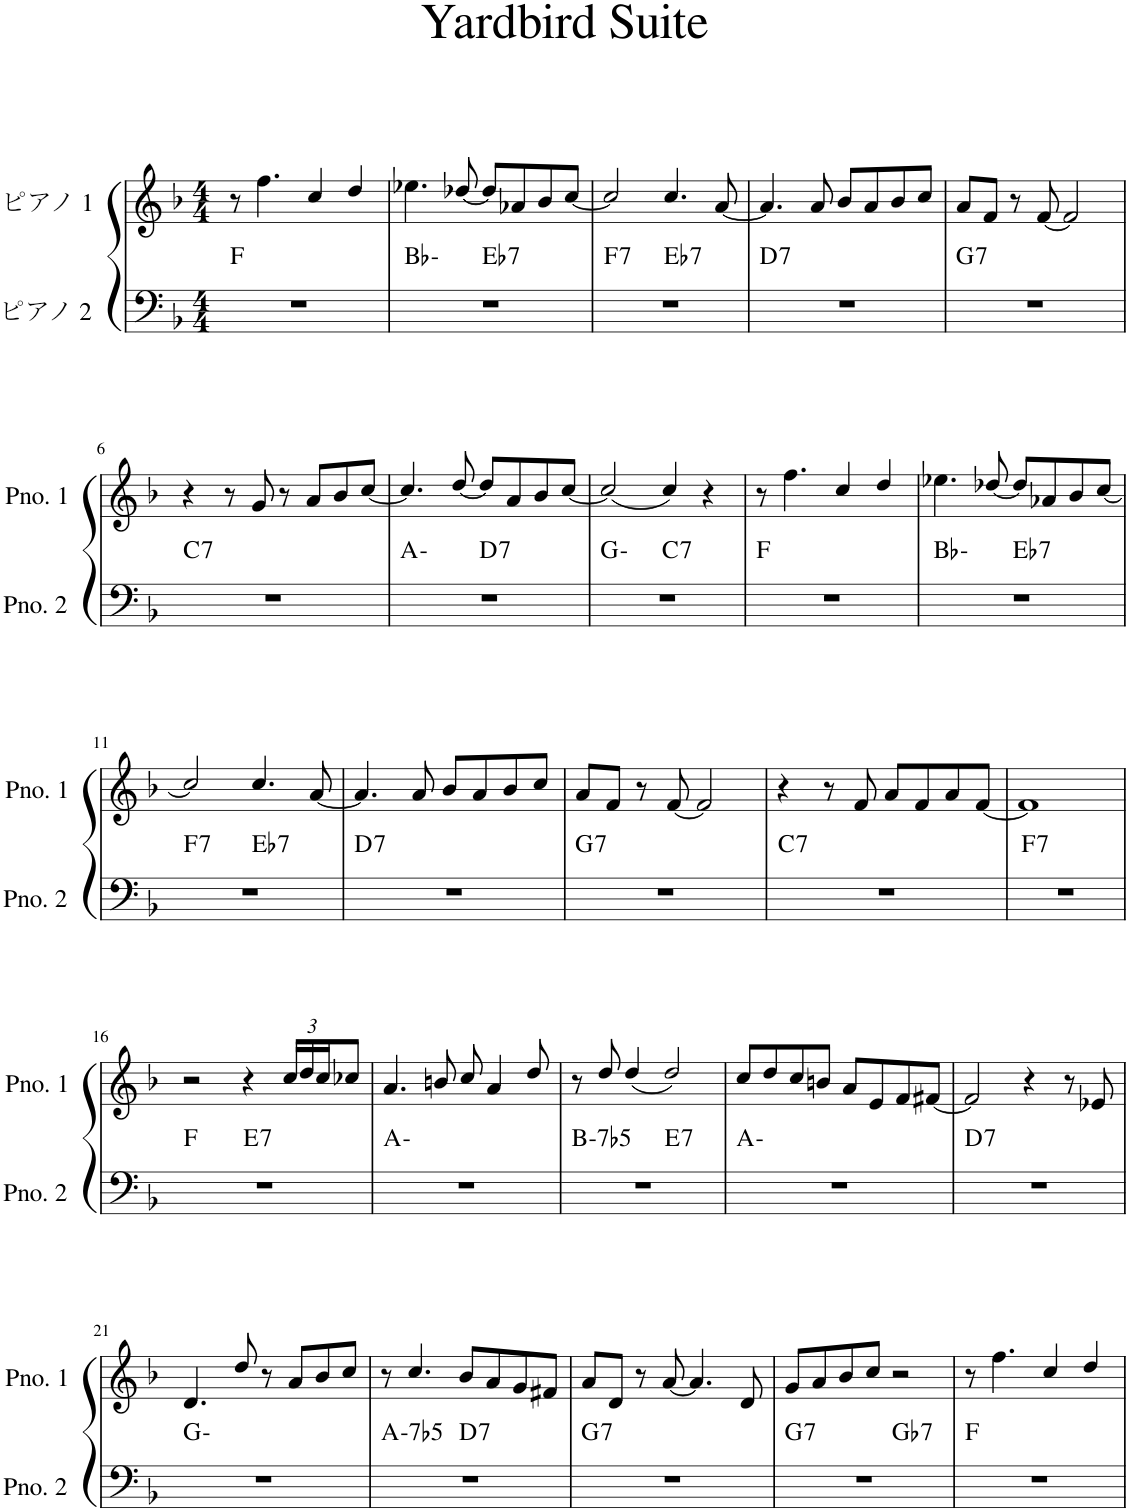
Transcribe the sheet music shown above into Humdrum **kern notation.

**kern	**harte	**kern
*part2	*part2	*part1
*staff2	*	*staff1
*I"ピアノ 2	*	*I"ピアノ 1
*clefF4	*	*clefG2
*k[b-]	*	*k[b-]
*M4/4	*	*M4/4
=1	=1	=1
1r	F:maj	8r
.	.	4.ff\
.	.	4cc/
.	.	4dd/
=2	=2	=2
*^	*	*
1r	2ryy	Bb:min	4.ee-X\
.	.	.	[8dd-X/
!	!	!LO:H:kt=7	!
.	2ryy	Eb:7	8dd-/L]
.	.	.	8a-X/
.	.	.	8b-/
.	.	.	[8cc/J
=3	=3	=3	=3
!	!	!LO:H:kt=7	!
1r	2ryy	F:7	2cc/]
!	!	!LO:H:kt=7	!
.	2ryy	Eb:7	4.cc/
.	.	.	[8a/
=4	=4	=4	=4
!	!	!LO:H:kt=7	!
*v	*v	*	*
1r	D:7	4.a/]
.	.	8a/
.	.	8b-/L
.	.	8a/
.	.	8b-/
.	.	8cc/J
=5	=5	=5
!	!LO:H:kt=7	!
1r	G:7	8a/L
.	.	8f/J
.	.	8r
.	.	[8f/
.	.	2f/]
!!LO:LB:g=z
=6	=6	=6
!	!LO:H:kt=7	!
1r	C:7	4r
.	.	8r
.	.	8g/
.	.	8r
.	.	8a/L
.	.	8b-/
.	.	[8cc/J
=7	=7	=7
*^	*	*
1r	2ryy	A:min	4.cc/]
.	.	.	[8dd/
!	!	!LO:H:kt=7	!
.	2ryy	D:7	8dd/L]
.	.	.	8a/
.	.	.	8b-/
.	.	.	[8cc/J
=8	=8	=8	=8
1r	2ryy	G:min	(2cc/]
!	!	!LO:H:kt=7	!
.	2ryy	C:7	4cc/)
.	.	.	4r
*v	*v	*	*
=9	=9	=9
1r	F:maj	8r
.	.	4.ff\
.	.	4cc/
.	.	4dd/
=10	=10	=10
*^	*	*
1r	2ryy	Bb:min	4.ee-X\
.	.	.	[8dd-X/
!	!	!LO:H:kt=7	!
.	2ryy	Eb:7	8dd-/L]
.	.	.	8a-X/
.	.	.	8b-/
.	.	.	[8cc/J
!!LO:LB:g=z
=11	=11	=11	=11
!	!	!LO:H:kt=7	!
1r	2ryy	F:7	2cc/]
!	!	!LO:H:kt=7	!
.	2ryy	Eb:7	4.cc/
.	.	.	[8a/
=12	=12	=12	=12
!	!	!LO:H:kt=7	!
*v	*v	*	*
1r	D:7	4.a/]
.	.	8a/
.	.	8b-/L
.	.	8a/
.	.	8b-/
.	.	8cc/J
=13	=13	=13
!	!LO:H:kt=7	!
1r	G:7	8a/L
.	.	8f/J
.	.	8r
.	.	[8f/
.	.	2f/]
=14	=14	=14
!	!LO:H:kt=7	!
1r	C:7	4r
.	.	8r
.	.	8f/
.	.	8a/L
.	.	8f/
.	.	8a/
.	.	[8f/J
=15	=15	=15
!	!LO:H:kt=7	!
1r	F:7	1f]
!!LO:LB:g=z
=16	=16	=16
*^	*	*
1r	2ryy	F:maj	2r
!	!	!LO:H:kt=7	!
.	2ryy	E:7	4r
*	*	*	*Xbrackettup
.	.	.	24cc/LL
.	.	.	24dd/
.	.	.	24cc/J
.	.	.	8cc-X/J
*v	*v	*	*
=17	=17	=17
1r	A:min	4.a/
.	.	8bn/
.	.	8cc/
.	.	4a/
.	.	8dd/
=18	=18	=18
!	!LO:H:kt=-7b5	!
*^	*	*
1r	2ryy	B:hdim7	8r
.	.	.	8dd/
.	.	.	(4dd/
!	!	!LO:H:kt=7	!
.	2ryy	E:7	2dd/)
*v	*v	*	*
=19	=19	=19
1r	A:min	8cc/L
.	.	8dd/
.	.	8cc/
.	.	8bn/J
.	.	8a/L
.	.	8e/
.	.	8f/
.	.	[8f#X/J
=20	=20	=20
!	!LO:H:kt=7	!
1r	D:7	2f#/]
.	.	4r
.	.	8r
.	.	8e-X/
!!LO:LB:g=z
=21	=21	=21
1r	G:min	4.d/
.	.	8dd/
.	.	8r
.	.	8a/L
.	.	8b-/
.	.	8cc/J
=22	=22	=22
!	!LO:H:kt=-7b5	!
*^	*	*
1r	2ryy	A:hdim7	8r
.	.	.	4.cc/
!	!	!LO:H:kt=7	!
.	2ryy	D:7	8b-/L
.	.	.	8a/
.	.	.	8g/
.	.	.	8f#X/J
=23	=23	=23	=23
!	!	!LO:H:kt=7	!
*v	*v	*	*
1r	G:7	8a/L
.	.	8d/J
.	.	8r
.	.	[8a/
.	.	4.a/]
.	.	8d/
=24	=24	=24
!	!LO:H:kt=7	!
*^	*	*
1r	2ryy	G:7	8g/L
.	.	.	8a/
.	.	.	8b-/
.	.	.	8cc/J
!	!	!LO:H:kt=7	!
.	2ryy	Gb:7	2r
*v	*v	*	*
=25	=25	=25
1r	F:maj	8r
.	.	4.ff\
.	.	4cc/
.	.	4dd/
=	=	=
*-	*-	*-
